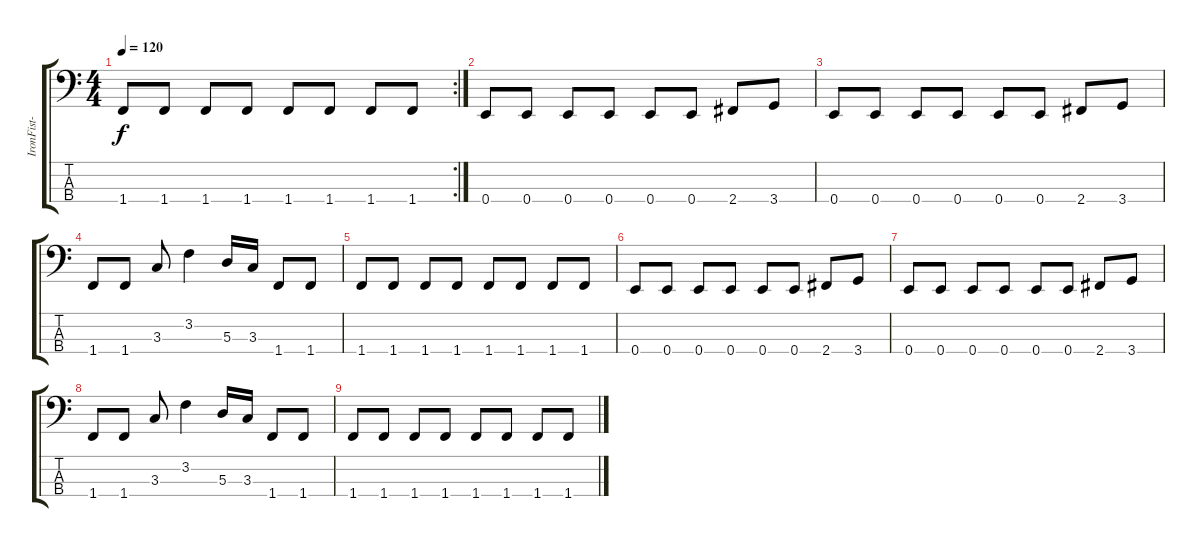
\track ("IronFist- Lok" "IronFist- ") {instrument electricbassfinger}
\staff {score tabs}
\tuning (G2 D2 A1 E1) {hide}
\rc 2
\ts (4 4)
\tempo 120
\clef f4
\ks c
1.4.8{dy f} 1.4.8 1.4.8 1.4.8 1.4.8 1.4.8 1.4.8 1.4.8 |
0.4.8 0.4.8 0.4.8 0.4.8 0.4.8 0.4.8 2.4.8 3.4.8 |
0.4.8 0.4.8 0.4.8 0.4.8 0.4.8 0.4.8 2.4.8 3.4.8 |
1.4.8 1.4.8 3.3.8 3.2.4 5.3.16 3.3.16 1.4.8 1.4.8 |
1.4.8{volume 0} 1.4.8 1.4.8 1.4.8 1.4.8 1.4.8 1.4.8 1.4.8 |
0.4.8 0.4.8 0.4.8 0.4.8 0.4.8 0.4.8 2.4.8 3.4.8 |
0.4.8 0.4.8 0.4.8 0.4.8 0.4.8 0.4.8 2.4.8 3.4.8 |
1.4.8 1.4.8 3.3.8 3.2.4 5.3.16 3.3.16 1.4.8 1.4.8 |
1.4.8 1.4.8 1.4.8 1.4.8 1.4.8 1.4.8 1.4.8 1.4.8
